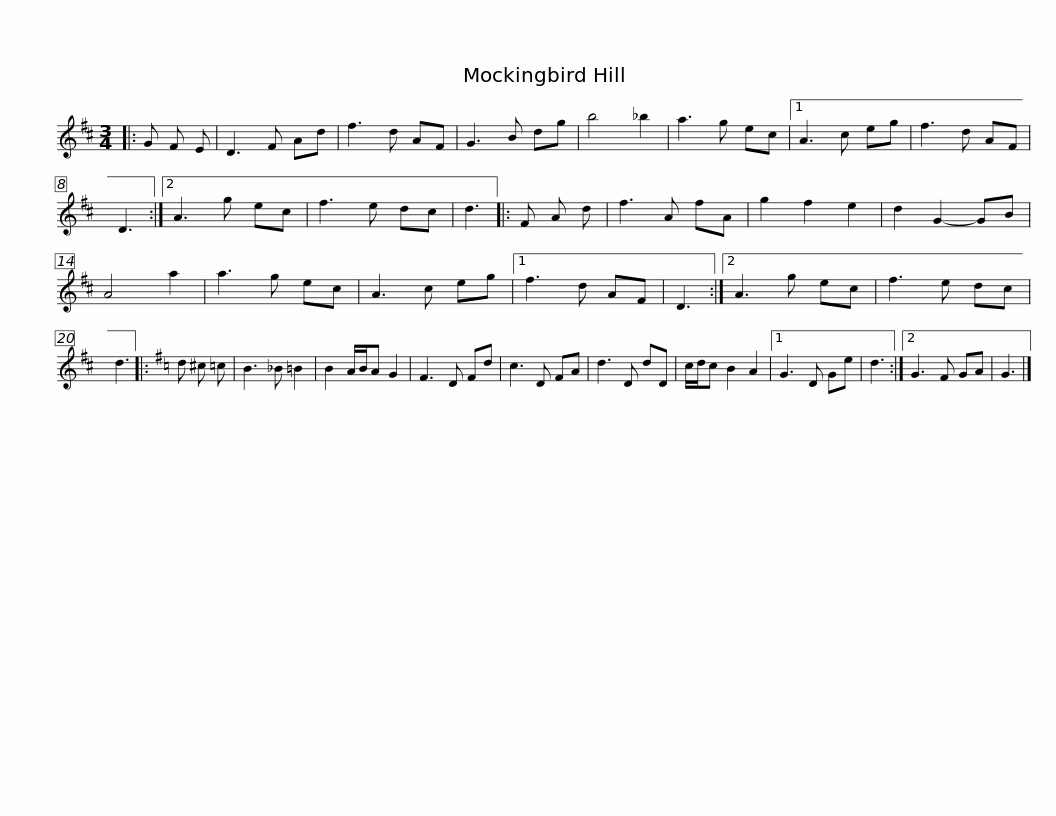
X:1
L:1/8
M:3/4
I:linebreak $
K:D
V:1 treble
V:1
|: G F E | D3 F Ad | f3 d AF | G3 B dg | b4 _b2 | %5
 a3 g ec |1 A3 c eg | f3 d AF | D3 :|2$ A3 g ec | %10
 f3 e dc | d3 |: F A d | f3 A fA | g2 f2 e2 | %15
 d2 G2- GB | A4 a2 | a3 g ec | A3 c eg |1$ f3 d AF | %20
 D3 :|2 A3 g ec | f3 e dc | d3 |:[K:G] d ^c =c | %25
 B3 _B =B2 | B2 A/B/A G2 | F3 D Fd |$ c3 D FA | d3 D dD | %30
 c/d/c B2 A2 |1 G3 D Ge | d3 :|2 G3 F GA | G3 |] %35
